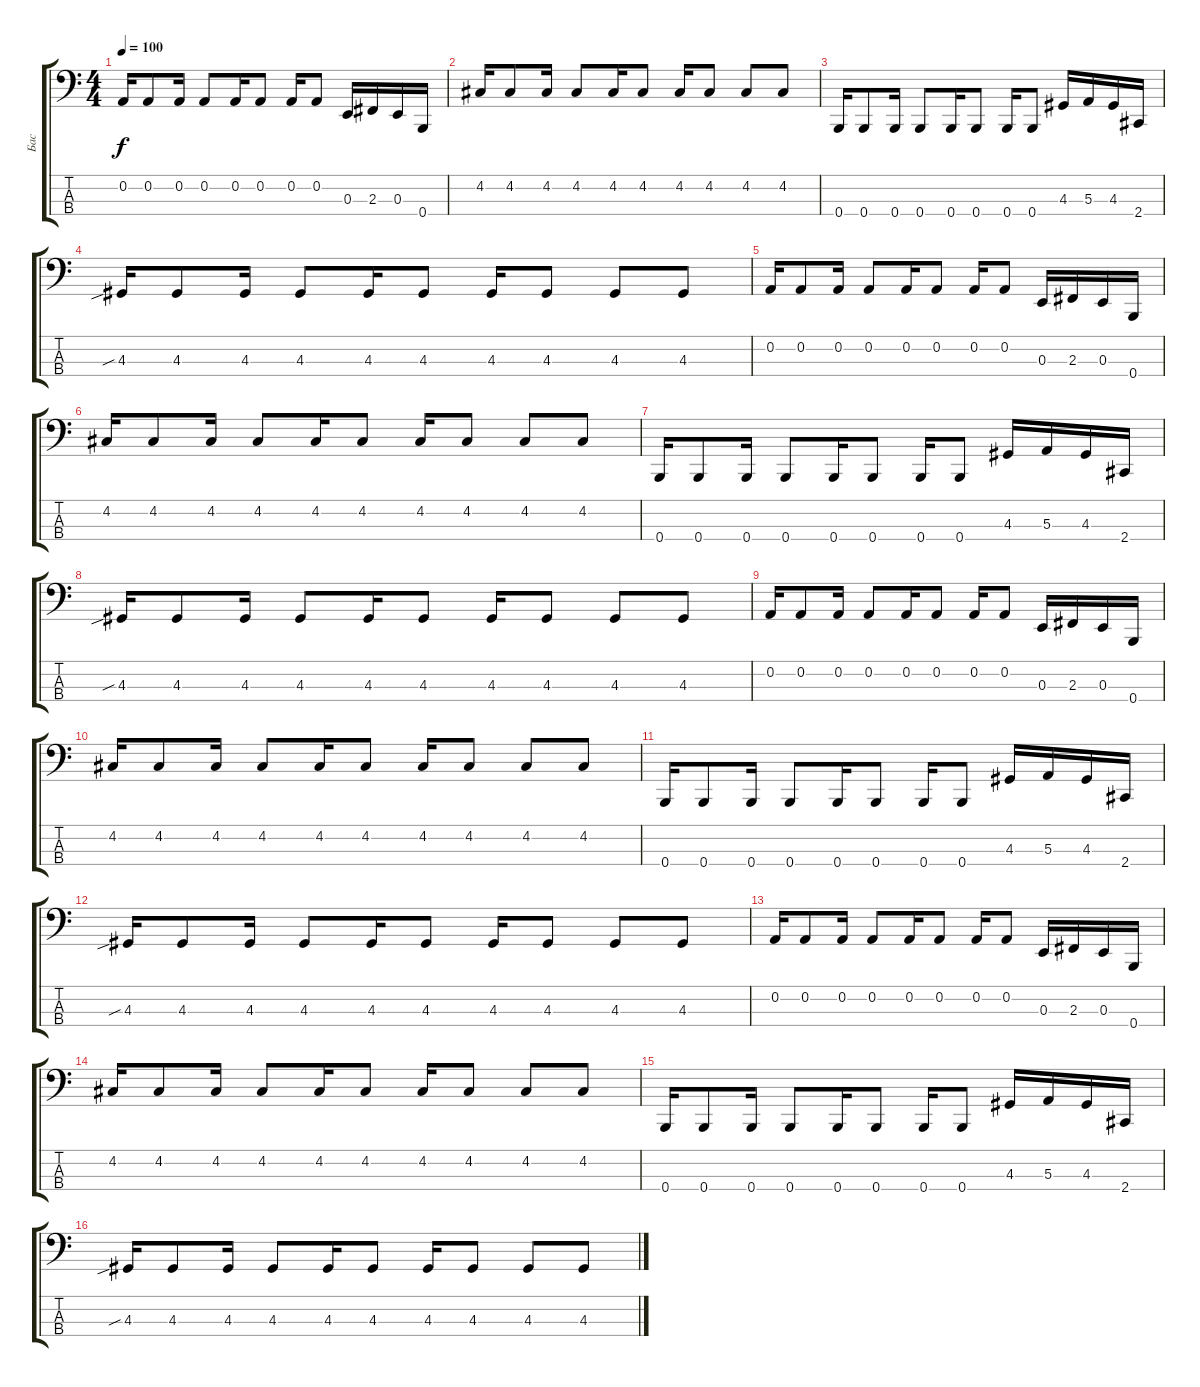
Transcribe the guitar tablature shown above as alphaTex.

\track ("Бас" "Бас") {instrument electricbassfinger}
\staff {score tabs}
\tuning (D2 A1 E1 B0) {hide}
\ts (4 4)
\tempo 100
\clef f4
\ks c
0.2.16{dy f} 0.2.8 0.2.16 0.2.8 0.2.16 0.2.8 0.2.16 0.2.8 0.3.16 2.3.16 0.3.16 0.4.16 |
4.2.16 4.2.8 4.2.16 4.2.8 4.2.16 4.2.8 4.2.16 4.2.8 4.2.8 4.2.8 |
0.4.16 0.4.8 0.4.16 0.4.8 0.4.16 0.4.8 0.4.16 0.4.8 4.3.16 5.3.16 4.3.16 2.4.16 |
4.3{sib}.16 4.3.8 4.3.16 4.3.8 4.3.16 4.3.8 4.3.16 4.3.8 4.3.8 4.3.8 |
0.2.16 0.2.8 0.2.16 0.2.8 0.2.16 0.2.8 0.2.16 0.2.8 0.3.16 2.3.16 0.3.16 0.4.16 |
4.2.16 4.2.8 4.2.16 4.2.8 4.2.16 4.2.8 4.2.16 4.2.8 4.2.8 4.2.8 |
0.4.16 0.4.8 0.4.16 0.4.8 0.4.16 0.4.8 0.4.16 0.4.8 4.3.16 5.3.16 4.3.16 2.4.16 |
4.3{sib}.16 4.3.8 4.3.16 4.3.8 4.3.16 4.3.8 4.3.16 4.3.8 4.3.8 4.3.8 |
0.2.16 0.2.8 0.2.16 0.2.8 0.2.16 0.2.8 0.2.16 0.2.8 0.3.16 2.3.16 0.3.16 0.4.16 |
4.2.16 4.2.8 4.2.16 4.2.8 4.2.16 4.2.8 4.2.16 4.2.8 4.2.8 4.2.8 |
0.4.16 0.4.8 0.4.16 0.4.8 0.4.16 0.4.8 0.4.16 0.4.8 4.3.16 5.3.16 4.3.16 2.4.16 |
4.3{sib}.16 4.3.8 4.3.16 4.3.8 4.3.16 4.3.8 4.3.16 4.3.8 4.3.8 4.3.8 |
0.2.16 0.2.8 0.2.16 0.2.8 0.2.16 0.2.8 0.2.16 0.2.8 0.3.16 2.3.16 0.3.16 0.4.16 |
4.2.16 4.2.8 4.2.16 4.2.8 4.2.16 4.2.8 4.2.16 4.2.8 4.2.8 4.2.8 |
0.4.16 0.4.8 0.4.16 0.4.8 0.4.16 0.4.8 0.4.16 0.4.8 4.3.16 5.3.16 4.3.16 2.4.16 |
4.3{sib}.16 4.3.8 4.3.16 4.3.8 4.3.16 4.3.8 4.3.16 4.3.8 4.3.8 4.3.8
